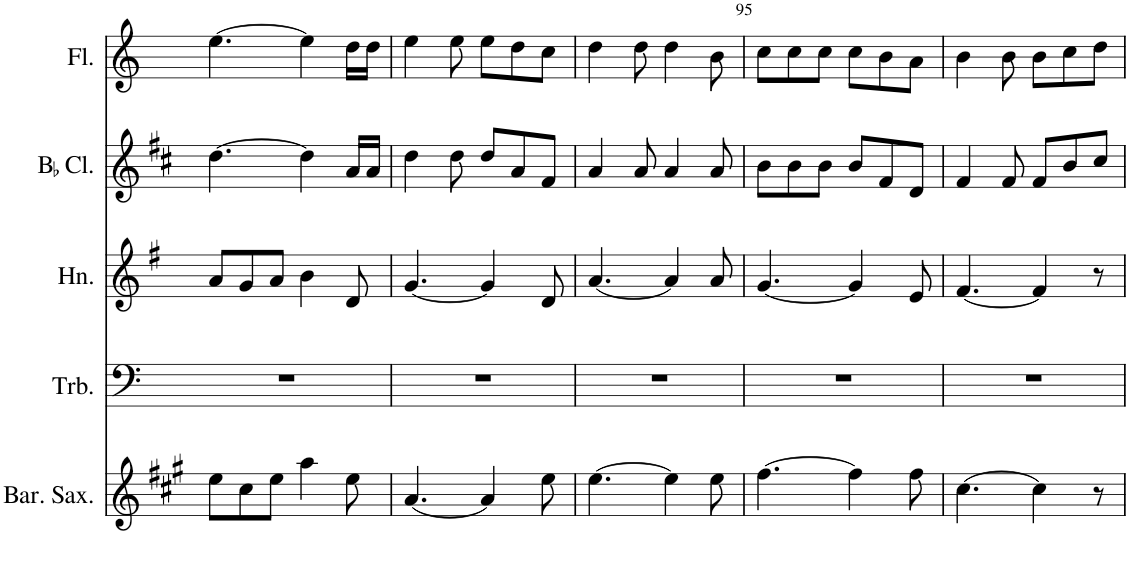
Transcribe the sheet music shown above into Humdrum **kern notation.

**kern	**kern	**kern	**kern	**kern
*part5	*part4	*part3	*part2	*part1
*staff5	*staff4	*staff3	*staff2	*staff1
*I"Baritone Saxophone	*I"Trombone	*I"Horn	*I"BaccidentalFlat Clarinet	*I"Flute
*I'Bar. Sax.	*I'Trb.	*I'Hn.	*I'BaccidentalFlat Cl.	*I'Fl.
!!LO:PB:g=z
*clefG2	*clefF4	*clefG2	*clefG2	*clefG2
*Trd12c21	*	*Trd4c7	*Trd1c2	*
*k[f#c#g#]	*k[]	*k[f#]	*k[f#c#]	*k[]
*M6/8	*M6/8	*M6/8	*M6/8	*M6/8
=92	=92	=92	=92	=92
8ee\L	2.r	8a/L	[4.dd\	[4.ee\
8cc#\	.	8g/	.	.
8ee\J	.	8a/J	.	.
4aa\	.	4b\	4dd\]	4ee\]
8ee\	.	8d/	16a/LL	16dd\LL
.	.	.	16a/JJ	16dd\JJ
=93	=93	=93	=93	=93
[4.a/	2.r	[4.g/	4dd\	4ee\
.	.	.	8dd\	8ee\
4a/]	.	4g/]	8dd/L	8ee\L
.	.	.	8a/	8dd\
8ee\	.	8d/	8f#/J	8cc\J
=94	=94	=94	=94	=94
[4.ee\	2.r	[4.a/	4a/	4dd\
.	.	.	8a/	8dd\
4ee\]	.	4a/]	4a/	4dd\
8ee\	.	8a/	8a/	8b\
=95	=95	=95	=95	=95
[4.ff#\	2.r	[4.g/	8b\L	8cc\L
.	.	.	8b\	8cc\
.	.	.	8b\J	8cc\J
4ff#\]	.	4g/]	8b/L	8cc\L
.	.	.	8f#/	8b\
8ff#\	.	8e/	8d/J	8a\J
=96	=96	=96	=96	=96
[4.cc#\	2.r	[4.f#/	4f#/	4b\
.	.	.	8f#/	8b\
4cc#\]	.	4f#/]	8f#/L	8b\L
.	.	.	8b/	8cc\
8r	.	8r	8cc#/J	8dd\J
=	=	=	=	=
*-	*-	*-	*-	*-
